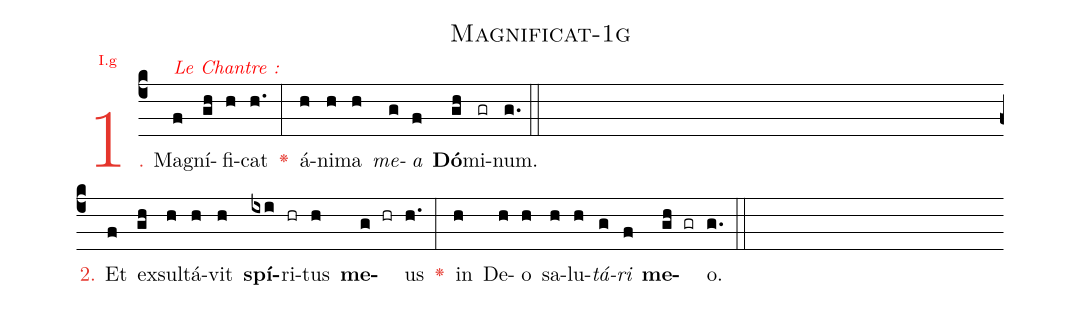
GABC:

name: Magnificat-1g;
annotation: {\color{red}\scriptsize I.g};
%%
(c4)<c>1.</c> Ma<alt>{\textcolor{red}{Le Chantre :}}</alt>(f)gní(gh)fi(h)cat(h.) <c><v>\greheightstar</v></c>(:) á(h)ni(h)ma(h) <i>me</i>(g)<i>a</i>(f) <b>Dó</b>(gh)mi(gr)num.(g.) (::) (Z)
<c>2.</c> Et(f) ex(gh)sul(h)tá(h)vit(h) <b>spí</b>(ixi)ri(hr)tus(h) <b>me</b>(g hr)us(h.) <c><v>\greheightstar</v></c>(:) in(h) De(h)o(h) sa(h)lu(h)<i>tá</i>(g)<i>ri</i>(f) <b>me</b>(gh gr)o.(g.) (::)


%E(h) u(h) o(g) u(f) a(gh) e.(g.) (::)
